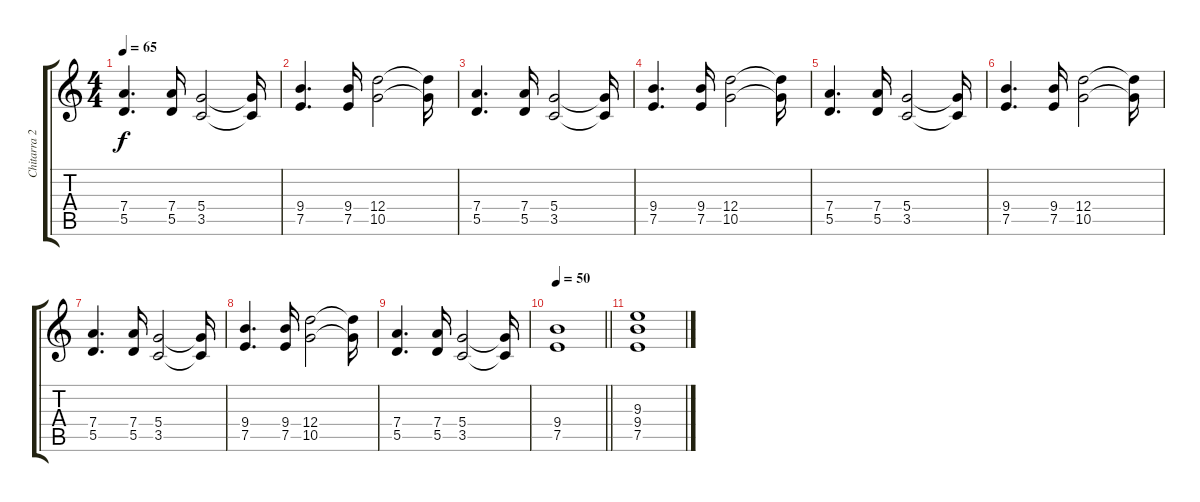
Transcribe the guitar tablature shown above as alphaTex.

\track ("Chitarra 2" "Chitarra 2") {instrument distortionguitar}
\staff {score tabs}
\tuning (E4 B3 G3 D3 A2 E2) {hide}
\ts (4 4)
\tempo 65
\clef g2
\ks c
(7.4 5.5).4{d dy f} (7.4 5.5).16 (5.4 3.5).2 (5.4{t} 3.5{t}).16 |
(9.4 7.5).4{d volume 13 instrument distortionguitar} (9.4 7.5).16 (12.4 10.5).2 (12.4{t} 10.5{t}).16 |
(7.4 5.5).4{d} (7.4 5.5).16 (5.4 3.5).2 (5.4{t} 3.5{t}).16 |
(9.4 7.5).4{d volume 13 instrument distortionguitar} (9.4 7.5).16 (12.4 10.5).2 (12.4{t} 10.5{t}).16 |
(7.4 5.5).4{d} (7.4 5.5).16 (5.4 3.5).2 (5.4{t} 3.5{t}).16 |
(9.4 7.5).4{d volume 13 instrument distortionguitar} (9.4 7.5).16 (12.4 10.5).2 (12.4{t} 10.5{t}).16 |
(7.4 5.5).4{d} (7.4 5.5).16 (5.4 3.5).2 (5.4{t} 3.5{t}).16 |
(9.4 7.5).4{d volume 13 instrument distortionguitar} (9.4 7.5).16 (12.4 10.5).2 (12.4{t} 10.5{t}).16 |
(7.4 5.5).4{d} (7.4 5.5).16 (5.4 3.5).2 (5.4{t} 3.5{t}).16 |
\tempo 50
\barLineRight lightlight
(9.4 7.5).1 |
(9.3 9.4 7.5).1
